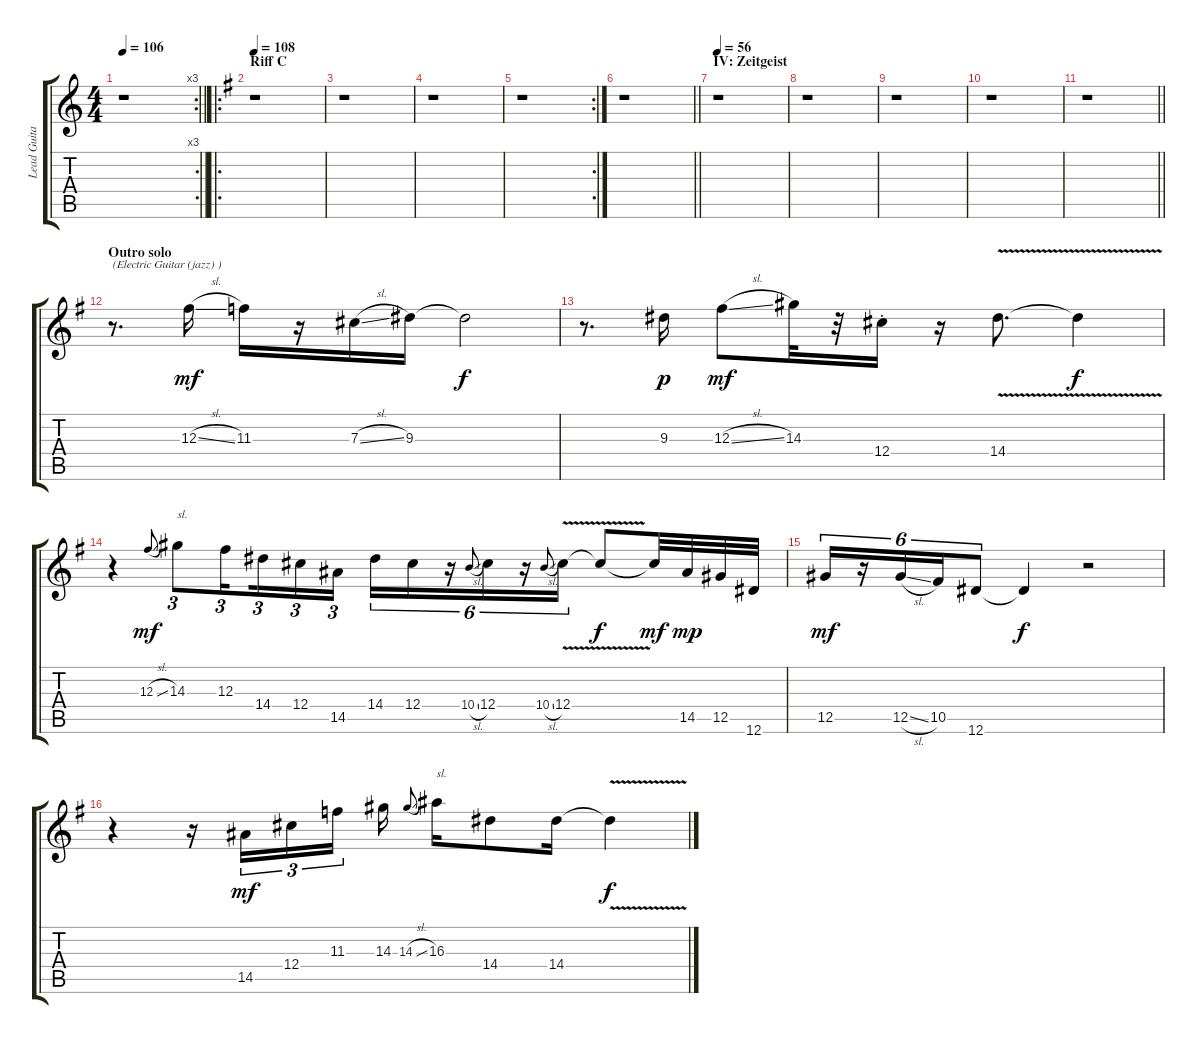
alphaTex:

\track ("Lead Guitar" "Lead Guita") {instrument distortionguitar}
\staff {score tabs}
\tuning (Eb4 Bb3 Gb3 Db3 Ab2 Eb2) {hide}
\rc 3
\ts (4 4)
\tempo 106
\clef g2
\barLineRight lightlight
\ks aminor
r.1{dy f} |
\ro
\section ("" "Riff C")
\tempo 108
\ks eminor
r.1 |
r.1 |
r.1 |
\rc 2
r.1 |
\barLineRight lightlight
r.1 |
\section ("" "IV: Zeitgeist")
\tempo 56
r.1 |
r.1 |
r.1 |
r.1 |
\barLineRight lightlight
r.1 |
\section ("" "Outro solo")
r.8{d txt "(Electric Guitar (jazz) )" balance 14 instrument electricguitarjazz} 12.3{sl}.16{dy mf} 11.3.16 r.16 7.3{sl}.16 9.3.16 9.3{t}.2{dy f} |
r.8{d} 9.3.16{dy p} 12.3{sl}.8{dy mf} 14.3.32 r.32 12.4{st}.16 r.16 14.4{v}.8{d} 14.4{t}.4{dy f} |
r.4 12.3{sl}.8{gr onbeat dy mf} 14.3.8{tu (3 2) txt "sl."} 12.3.16{tu (3 2) beam splitsecondary} 14.4.16{tu (3 2)} 12.4.16{tu (3 2)} 14.5.16{tu (3 2)} 14.4.16{tu (6 4)} 12.4.16{tu (6 4)} r.16{tu (6 4)} 10.4{sl}.8{gr onbeat} 12.4.16{tu (6 4)} r.16{tu (6 4)} 10.4{sl}.8{gr onbeat} 12.4{v}.16{tu (6 4)} 12.4{t}.8{dy f} 12.4{t}.32{dy mf} 14.5.32{dy mp} 12.5.32 12.6.32 |
12.5.16{tu (6 4) dy mf} r.16{tu (6 4)} 12.5{sl}.16{tu (6 4)} 10.5.16{tu (6 4)} 12.6.8{tu (6 4)} 12.6{t}.4{dy f} r.2 |
r.4 r.16 14.5.16{tu (3 2) dy mf} 12.4.16{tu (3 2)} 11.3.16{tu (3 2) beam splitsecondary} 14.3.16 14.3{sl}.8{gr onbeat} 16.3.16{txt "sl."} 14.4.8 14.4.16 14.4{v t}.4{dy f}
